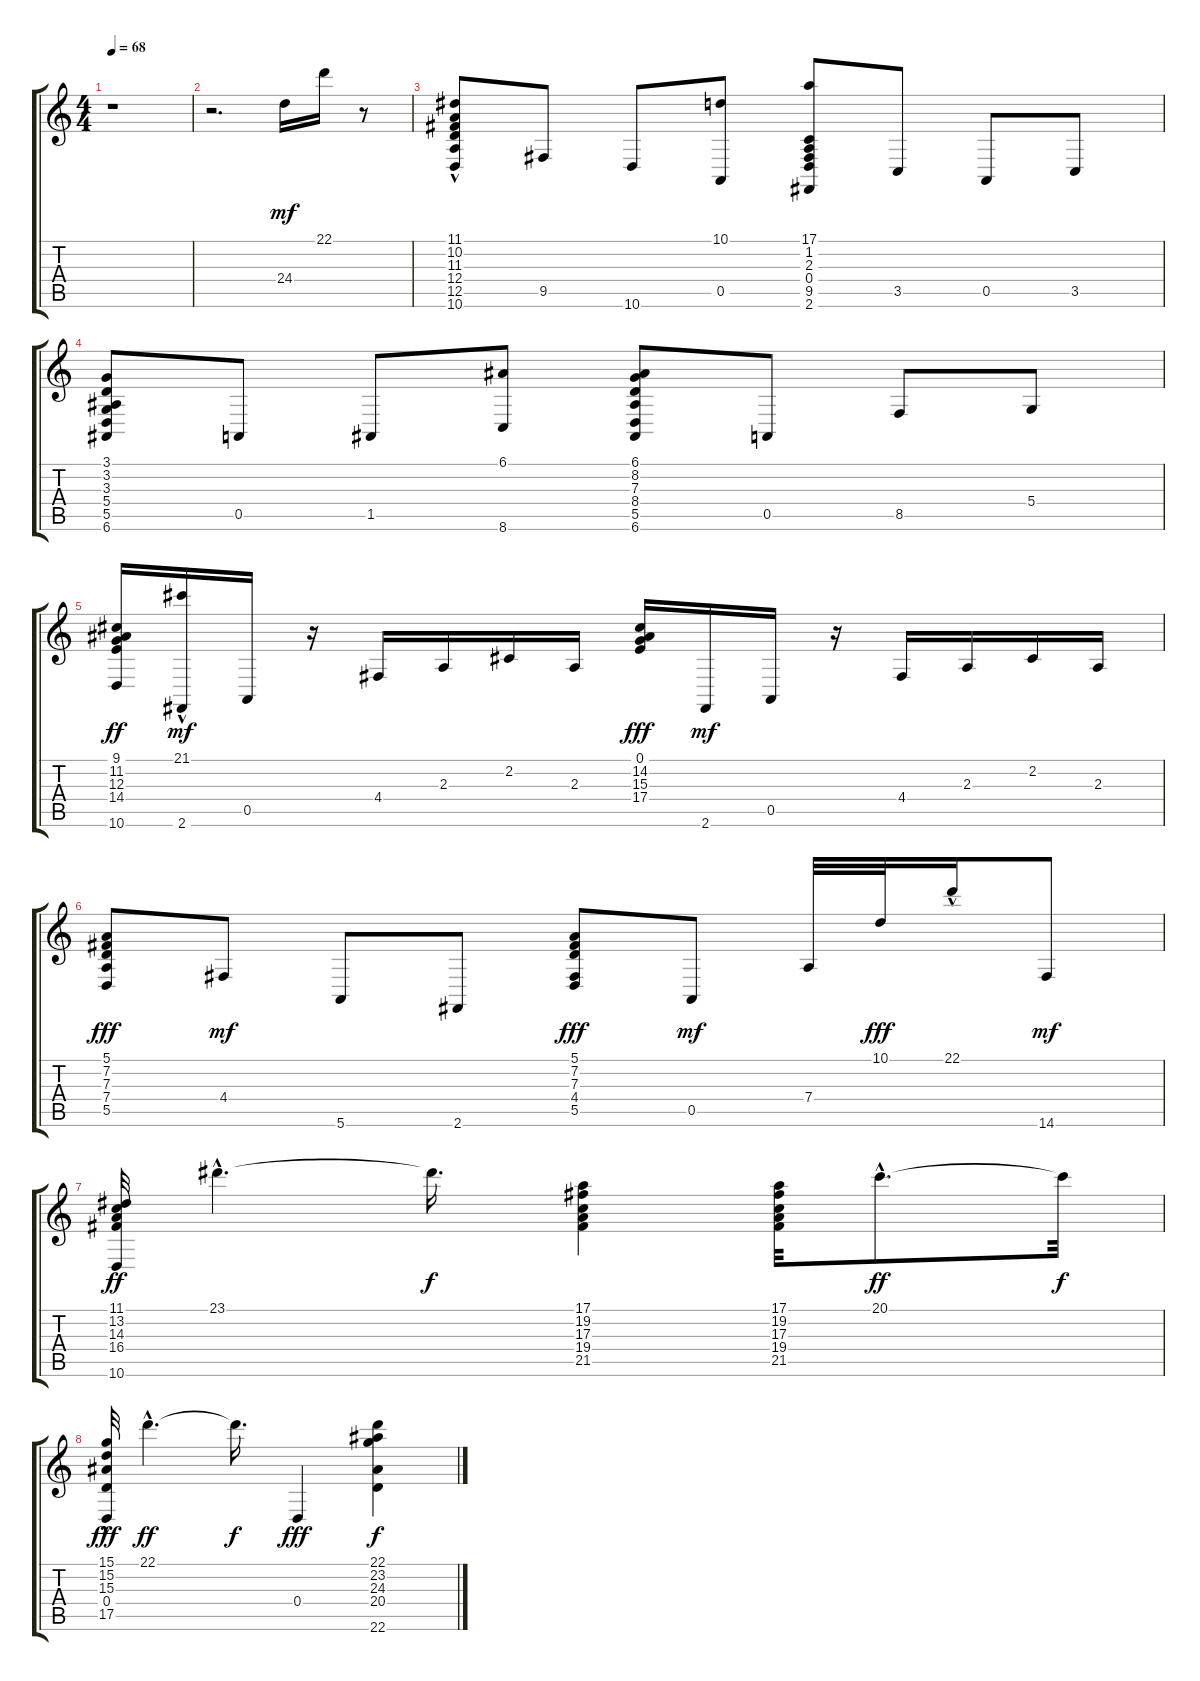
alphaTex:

\track "" {instrument acousticgrandpiano}
\staff {score tabs}
\tuning (E4 B3 G3 D3 A2 E2) {hide}
\ts (4 4)
\tempo 68
\clef g2
\ks c
r.1{dy mf instrument acousticgrandpiano} |
r.2{d} 24.4.16 22.1.16 r.8 |
(11.1{hac} 10.2 11.3 12.4 12.5 10.6).8 9.5.8 10.6.8 (10.1 0.5).8 (17.1 1.2 2.3 0.4 9.5 2.6).8 3.5.8 0.5.8 3.5.8 |
(3.1 3.2 3.3 5.4 5.5 6.6).8 0.5.8 1.5.8 (6.1 8.6).8 (6.1 8.2 7.3 8.4 5.5 6.6).8 0.5.8 8.5.8 5.4.8 |
(9.1 11.2 12.3 14.4 10.6).16{dy ff} (21.1{hac} 2.6).16{dy mf} 0.5.16 r.16 4.4.16 2.3.16 2.2.16 2.3.16 (0.1 14.2 15.3 17.4).16{dy fff} 2.6.16{dy mf} 0.5.16 r.16 4.4.16 2.3.16 2.2.16 2.3.16 |
(5.1 7.2 7.3 7.4 5.5).8{dy fff} 4.4.8{dy mf} 5.6.8 2.6.8 (5.1 7.2 7.3 4.4 5.5).8{dy fff} 0.5.8{dy mf} 7.4.32 10.1.32{dy fff} 22.1{hac}.16 14.6.8{dy mf} |
(11.1 13.2 14.3 16.4 10.6).32{dy ff} 23.1{hac}.4{d} 23.1{t}.16{d dy f} (17.1 19.2 17.3 19.4 21.5).4 (17.1 19.2 17.3 19.4 21.5).32 20.1{hac}.8{d dy ff} 20.1{t}.32{dy f} |
(15.1{hac} 15.2 15.3{hac} 0.4 17.5{hac}).32{dy fff} 22.1{hac}.4{d dy ff} 22.1{t}.16{d dy f} 0.4.4{dy fff} (22.1 23.2 24.3 20.4 22.6).4{dy f}
